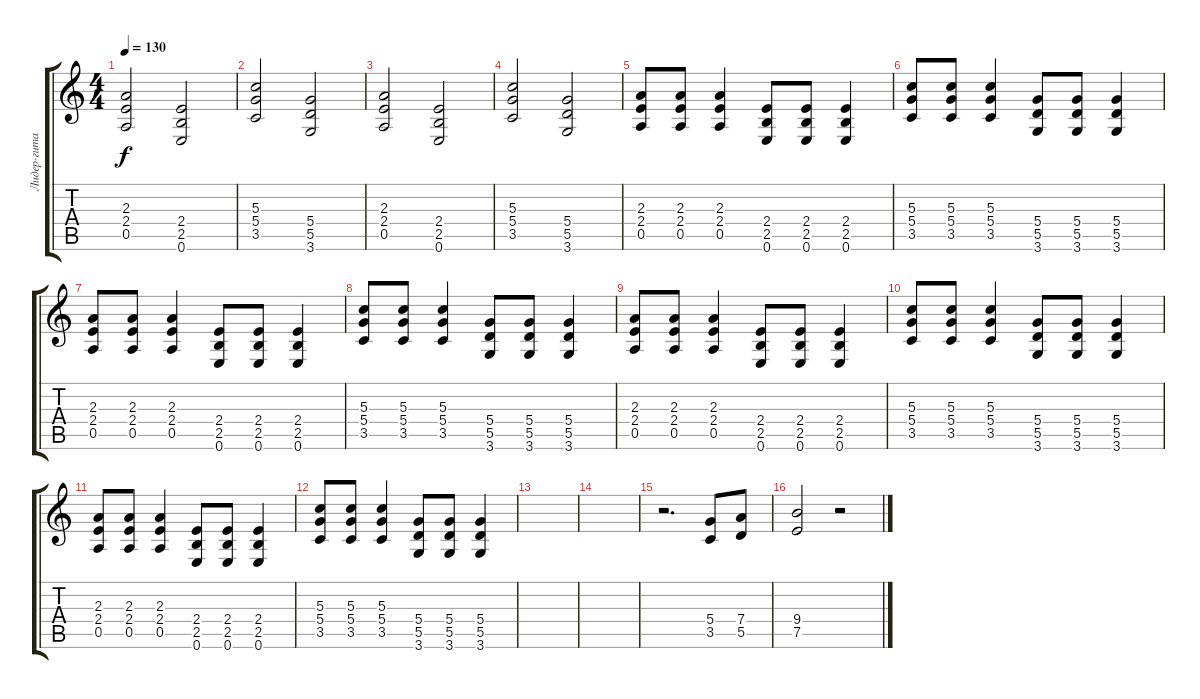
\track ("Лидер-гитара (Шаграт)" "Лидер-гита") {instrument distortionguitar}
\staff {score tabs}
\tuning (E4 B3 G3 D3 A2 E2) {hide}
\ts (4 4)
\tempo 130
\clef g2
\ks c
(2.3 2.4 0.5).2{dy f} (2.4 2.5 0.6).2 |
(5.3 5.4 3.5).2 (5.4 5.5 3.6).2 |
(2.3 2.4 0.5).2 (2.4 2.5 0.6).2 |
(5.3 5.4 3.5).2 (5.4 5.5 3.6).2 |
(2.3 2.4 0.5).8 (2.3 2.4 0.5).8 (2.3 2.4 0.5).4 (2.4 2.5 0.6).8 (2.4 2.5 0.6).8 (2.4 2.5 0.6).4 |
(5.3 5.4 3.5).8 (5.3 5.4 3.5).8 (5.3 5.4 3.5).4 (5.4 5.5 3.6).8 (5.4 5.5 3.6).8 (5.4 5.5 3.6).4 |
(2.3 2.4 0.5).8 (2.3 2.4 0.5).8 (2.3 2.4 0.5).4 (2.4 2.5 0.6).8 (2.4 2.5 0.6).8 (2.4 2.5 0.6).4 |
(5.3 5.4 3.5).8 (5.3 5.4 3.5).8 (5.3 5.4 3.5).4 (5.4 5.5 3.6).8 (5.4 5.5 3.6).8 (5.4 5.5 3.6).4 |
(2.3 2.4 0.5).8 (2.3 2.4 0.5).8 (2.3 2.4 0.5).4 (2.4 2.5 0.6).8 (2.4 2.5 0.6).8 (2.4 2.5 0.6).4 |
(5.3 5.4 3.5).8 (5.3 5.4 3.5).8 (5.3 5.4 3.5).4 (5.4 5.5 3.6).8 (5.4 5.5 3.6).8 (5.4 5.5 3.6).4 |
(2.3 2.4 0.5).8 (2.3 2.4 0.5).8 (2.3 2.4 0.5).4 (2.4 2.5 0.6).8 (2.4 2.5 0.6).8 (2.4 2.5 0.6).4 |
(5.3 5.4 3.5).8 (5.3 5.4 3.5).8 (5.3 5.4 3.5).4 (5.4 5.5 3.6).8 (5.4 5.5 3.6).8 (5.4 5.5 3.6).4 |
|
|
r.2{d} (5.4 3.5).8 (7.4 5.5).8 |
(9.4 7.5).2 r.2
